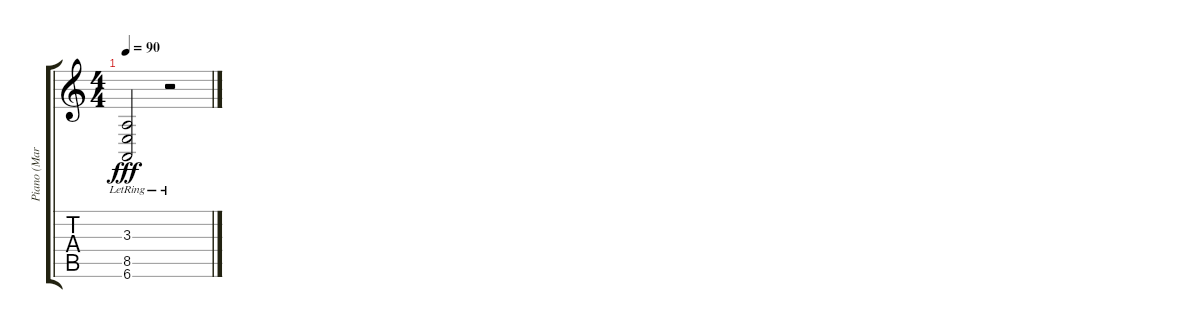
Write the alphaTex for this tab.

\track ("Piano (Marc-Antoine Fortin)" "Piano (Mar") {instrument acousticgrandpiano}
\staff {score tabs}
\tuning (Eb4 Bb3 Gb3 Db3 Ab2 Eb2) {hide}
\ts (4 4)
\tempo 90
\clef g2
\ks c
(3.3{lr} 8.5{lr} 6.6{lr}).2{dy fff} r.2
